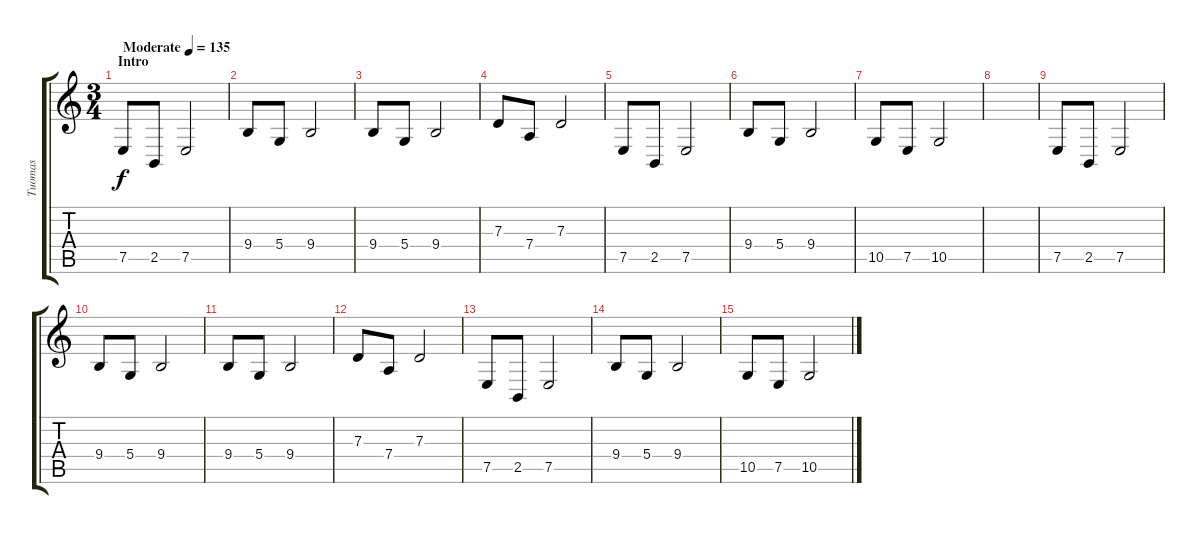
\track ("Tuomas" "Tuomas") {instrument glockenspiel}
\staff {score tabs}
\tuning (E4 B3 G3 D3 A2 E2) {hide}
\ts (3 4)
\section ("" "Intro")
\tempo (135 "Moderate")
\clef g2
\ks c
7.5.8{dy f instrument glockenspiel} 2.5.8 7.5.2 |
9.4.8 5.4.8 9.4.2 |
9.4.8 5.4.8 9.4.2 |
7.3.8 7.4.8 7.3.2 |
7.5.8 2.5.8 7.5.2 |
9.4.8 5.4.8 9.4.2 |
10.5.8 7.5.8 10.5.2 |
|
7.5.8 2.5.8 7.5.2 |
9.4.8 5.4.8 9.4.2 |
9.4.8 5.4.8 9.4.2 |
7.3.8 7.4.8 7.3.2 |
7.5.8 2.5.8 7.5.2 |
9.4.8 5.4.8 9.4.2 |
10.5.8 7.5.8 10.5.2
